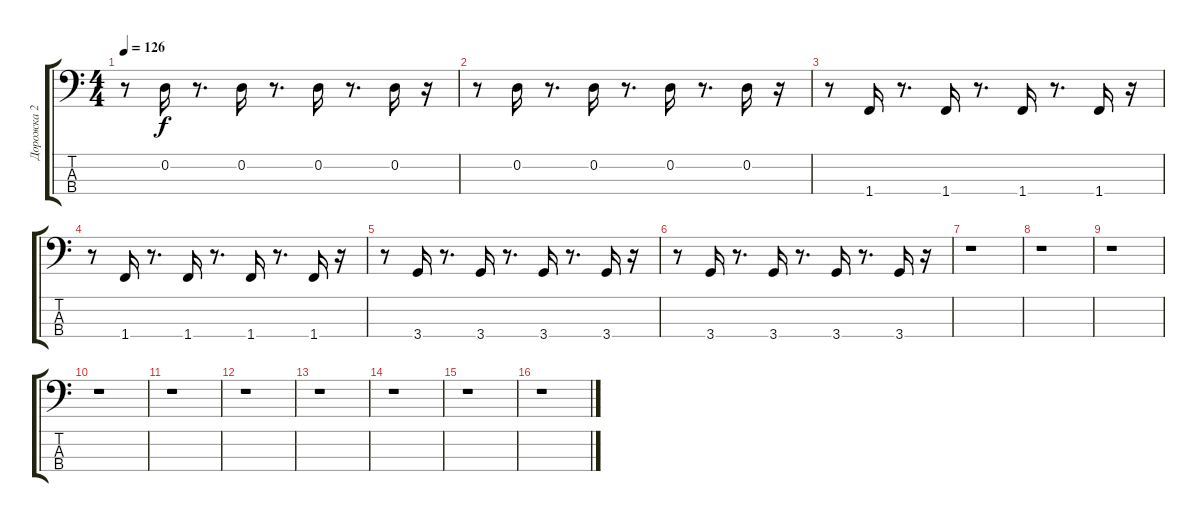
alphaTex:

\track ("Дорожка 2" "Дорожка 2") {instrument electricbassfinger}
\staff {score tabs}
\tuning (G2 D2 A1 E1) {hide}
\ts (4 4)
\tempo 126
\clef f4
\ks c
r.8{dy f} 0.2.16 r.8{d} 0.2.16 r.8{d} 0.2.16 r.8{d} 0.2.16 r.16 |
r.8 0.2.16 r.8{d} 0.2.16 r.8{d} 0.2.16 r.8{d} 0.2.16 r.16 |
r.8 1.4.16 r.8{d} 1.4.16 r.8{d} 1.4.16 r.8{d} 1.4.16 r.16 |
r.8 1.4.16 r.8{d} 1.4.16 r.8{d} 1.4.16 r.8{d} 1.4.16 r.16 |
r.8 3.4.16 r.8{d} 3.4.16 r.8{d} 3.4.16 r.8{d} 3.4.16 r.16 |
r.8 3.4.16 r.8{d} 3.4.16 r.8{d} 3.4.16 r.8{d} 3.4.16 r.16 |
r.1 |
r.1 |
r.1 |
r.1 |
r.1 |
r.1 |
r.1 |
r.1 |
r.1 |
r.1
